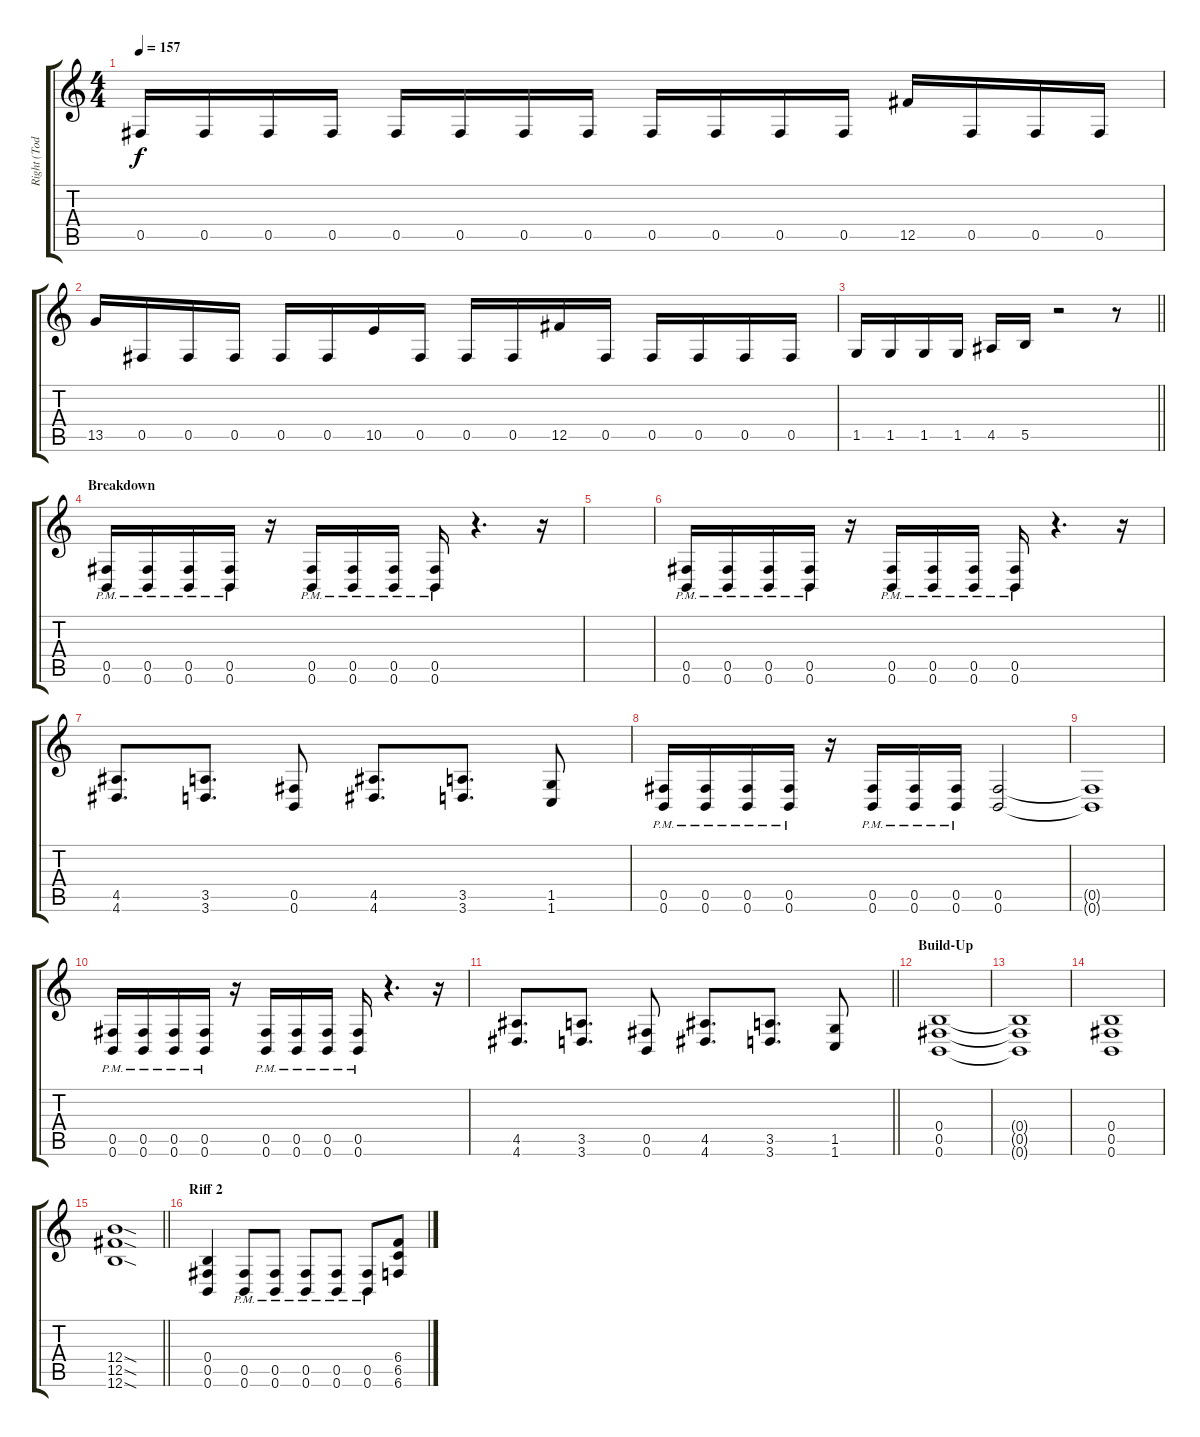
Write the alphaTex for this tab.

\track ("Right (Todor)" "Right (Tod") {instrument distortionguitar}
\staff {score tabs}
\tuning (Db4 Ab3 E3 B2 Gb2 B1) {hide}
\ts (4 4)
\tempo 157
\clef g2
\ks c
0.5.16{dy f} 0.5.16 0.5.16 0.5.16 0.5.16 0.5.16 0.5.16 0.5.16 0.5.16 0.5.16 0.5.16 0.5.16 12.5.16 0.5.16 0.5.16 0.5.16 |
13.5.16 0.5.16 0.5.16 0.5.16 0.5.16 0.5.16 10.5.16 0.5.16 0.5.16 0.5.16 12.5.16 0.5.16 0.5.16 0.5.16 0.5.16 0.5.16 |
\barLineRight lightlight
1.5.16 1.5.16 1.5.16 1.5.16 4.5.16 5.5.16 r.2 r.8 |
\section ("" "Breakdown")
(0.5 0.6{pm}).16 (0.5 0.6{pm}).16 (0.5 0.6{pm}).16 (0.5 0.6{pm}).16 r.16 (0.5 0.6{pm}).16 (0.5 0.6{pm}).16 (0.5 0.6{pm}).16 (0.5 0.6{pm}).16 r.4{d} r.16 |
|
(0.5 0.6{pm}).16 (0.5 0.6{pm}).16 (0.5 0.6{pm}).16 (0.5 0.6{pm}).16 r.16 (0.5 0.6{pm}).16 (0.5 0.6{pm}).16 (0.5 0.6{pm}).16 (0.5 0.6{pm}).16 r.4{d} r.16 |
(4.5 4.6).8{d} (3.5 3.6).8{d} (0.5 0.6).8 (4.5 4.6).8{d} (3.5 3.6).8{d} (1.5 1.6).8 |
(0.5 0.6{pm}).16 (0.5 0.6{pm}).16 (0.5 0.6{pm}).16 (0.5 0.6{pm}).16 r.16 (0.5 0.6{pm}).16 (0.5 0.6{pm}).16 (0.5 0.6{pm}).16 (0.5 0.6).2 |
(0.5{t} 0.6{t}).1 |
(0.5{pm} 0.6{pm}).16 (0.5{pm} 0.6{pm}).16 (0.5{pm} 0.6{pm}).16 (0.5{pm} 0.6{pm}).16 r.16 (0.5{pm} 0.6{pm}).16 (0.5{pm} 0.6{pm}).16 (0.5{pm} 0.6{pm}).16 (0.5 0.6{pm}).16 r.4{d} r.16 |
\barLineRight lightlight
(4.5 4.6).8{d} (3.5 3.6).8{d} (0.5 0.6).8 (4.5 4.6).8{d} (3.5 3.6).8{d} (1.5 1.6).8 |
\section ("" "Build-Up")
(0.4 0.5 0.6).1 |
(0.4{t} 0.5{t} 0.6{t}).1 |
(0.4 0.5 0.6).1 |
\barLineRight lightlight
(12.4{sod} 12.5{sod} 12.6{sod}).1 |
\section ("" "Riff 2")
(0.4 0.5 0.6).4 (0.5 0.6{pm}).8 (0.5 0.6{pm}).8 (0.5 0.6{pm}).8 (0.5 0.6{pm}).8 (0.5 0.6{pm}).8 (6.4 6.5 6.6).8
